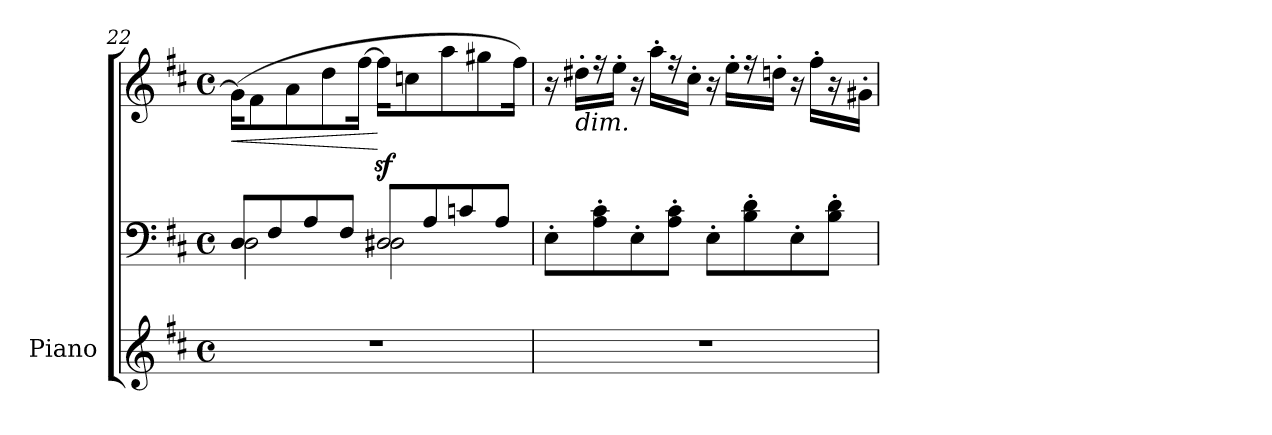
**kern	**kern	**kern	**dynam
*part1	*part1	*part1	*part1
*staff3	*staff2	*staff1	*staff1/2/3
*I"Piano	*	*	*
*I'Pno	*	*	*
*clefG2	*clefF4	*clefG2	*
*k[f#c#]	*k[f#c#]	*k[f#c#]	*
*M4/4	*M4/4	*M4/4	*
*met(c)	*met(c)	*met(c)	*
=22	=22	=22	=22
!	!LO:N:head=open	!	!LO:HP:b
*	*^	*	*
1r	8D/L	2D\	(>16g\KL]	<
.	.	.	8f#\	.
.	8F#/	.	.	.
.	.	.	8a\	.
.	8A/	.	.	.
.	.	.	8dd\	.
.	8F#/J	.	.	.
.	.	.	[16ff#\Jk	.
!	!LO:N:head=open	!	!	!
.	8D#X/L	2D#\	16ff#z<\KL]	[
.	.	.	8ccn\	.
.	8A/	.	.	.
.	.	.	8aa\	.
.	8cn/	.	.	.
.	.	.	8gg#X\	.
.	8A/J	.	.	.
.	.	.	16ff#\Jk)	.
*	*v	*v	*	*
=23	=23	=23	=23
1r	8E'\L	16r	.
!	!	!LO:TX:b:i:t=dim.	!
.	.	16dd#X'\LL	.
.	8A\' 8c#\'	16r	.
.	.	16ee'\JJ	.
.	8E'\	16r	.
.	.	16aa'\LL	.
.	8A\' 8c#\'J	16r	.
.	.	16cc#'\JJ	.
.	8E'\L	16r	.
.	.	16ee'\LL	.
.	8B\' 8d\'	16r	.
.	.	16ddn'\JJ	.
.	8E'\	16r	.
.	.	16ff#'\LL	.
.	8B\' 8d\'J	16r	.
.	.	16g#X'\JJ	.
=	=	=	=
*-	*-	*-	*-
